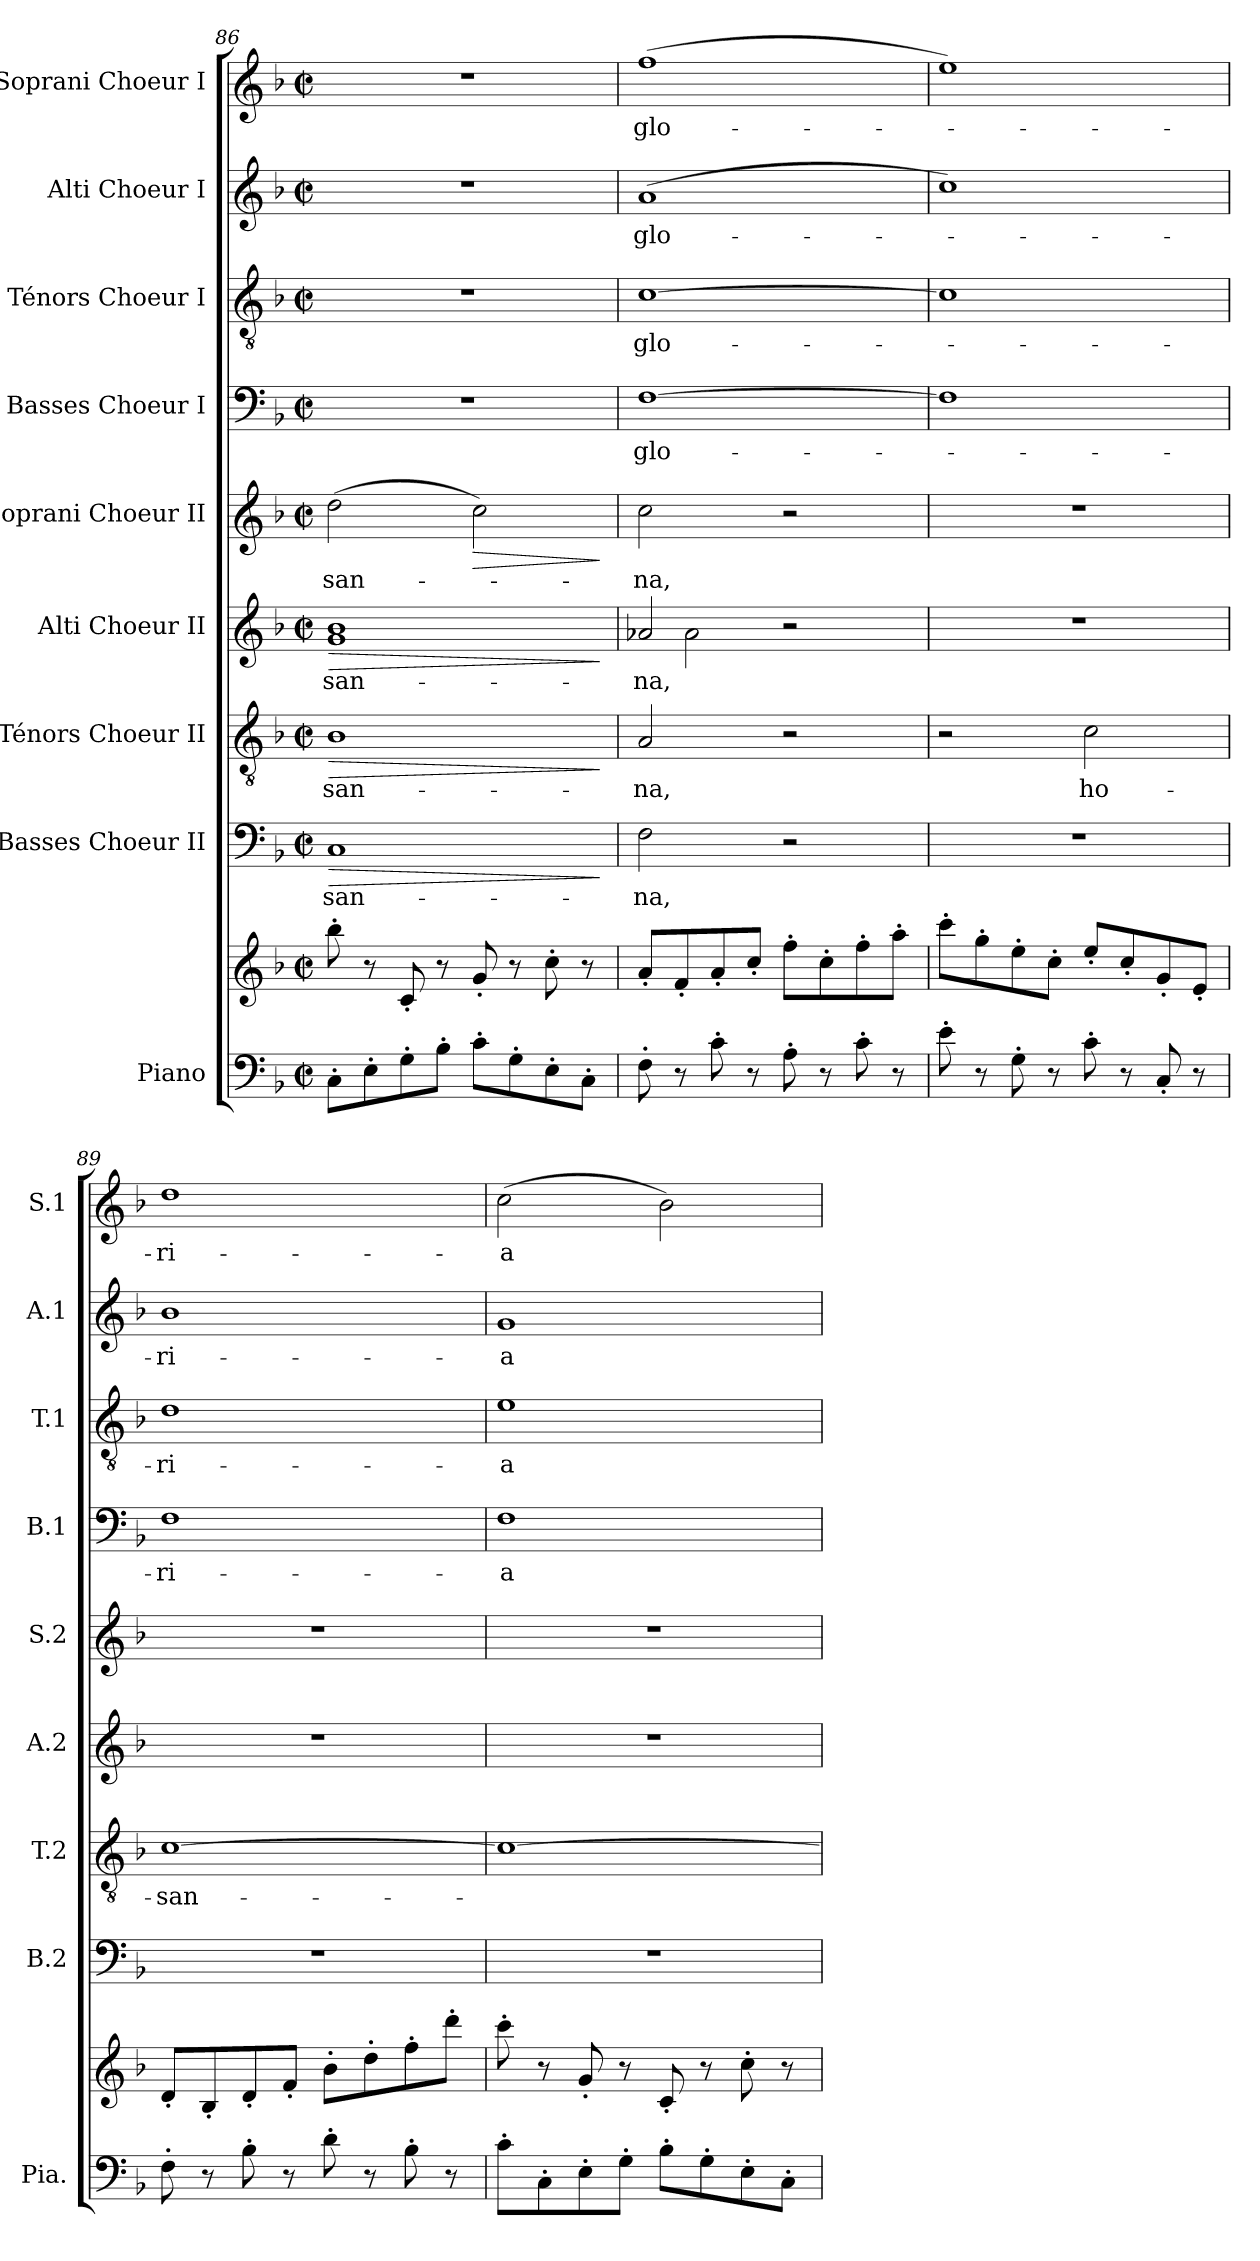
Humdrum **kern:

**kern	**kern	**kern	**text	**dynam	**kern	**text	**dynam	**kern	**text	**dynam	**kern	**text	**dynam	**kern	**text	**kern	**text	**kern	**text	**kern	**text
*part9	*part9	*part8	*part8	*part8	*part7	*part7	*part7	*part6	*part6	*part6	*part5	*part5	*part5	*part4	*part4	*part3	*part3	*part2	*part2	*part1	*part1
*staff10	*staff9	*staff8	*staff8	*staff8	*staff7	*staff7	*staff7	*staff6	*staff6	*staff6	*staff5	*staff5	*staff5	*staff4	*staff4	*staff3	*staff3	*staff2	*staff2	*staff1	*staff1
*I"Piano	*	*I"Basses Choeur II	*	*	*I"Ténors Choeur II	*	*	*I"Alti Choeur II	*	*	*I"Soprani Choeur II	*	*	*I"Basses Choeur I	*	*I"Ténors Choeur I	*	*I"Alti Choeur I	*	*I"Soprani Choeur I	*
*I'Pia.	*	*I'B.2	*	*	*I'T.2	*	*	*I'A.2	*	*	*I'S.2	*	*	*I'B.1	*	*I'T.1	*	*I'A.1	*	*I'S.1	*
*clefF4	*clefG2	*clefF4	*	*	*clefGv2	*	*	*clefG2	*	*	*clefG2	*	*	*clefF4	*	*clefGv2	*	*clefG2	*	*clefG2	*
*	*	*	*	*	*	*	*	*ITrd2c3	*	*	*	*	*	*	*	*	*	*	*	*	*
*k[b-]	*k[b-]	*k[b-]	*	*	*k[b-]	*	*	*k[f#c#]	*	*	*k[b-]	*	*	*k[b-]	*	*k[b-]	*	*k[b-]	*	*k[b-]	*
*M2/2	*M2/2	*M2/2	*	*	*M2/2	*	*	*M2/2	*	*	*M2/2	*	*	*M2/2	*	*M2/2	*	*M2/2	*	*M2/2	*
*met(c|)	*met(c|)	*met(c|)	*	*	*met(c|)	*	*	*met(c|)	*	*	*met(c|)	*	*	*met(c|)	*	*met(c|)	*	*met(c|)	*	*met(c|)	*
=86	=86	=86	=86	=86	=86	=86	=86	=86	=86	=86	=86	=86	=86	=86	=86	=86	=86	=86	=86	=86	=86
!	!	!	!	!LO:HP:b	!	!	!LO:HP:b	!	!	!LO:HP:b	!	!	!	!	!	!	!	!	!	!	!
*	*	*	*	*	*	*	*	*^	*	*	*	*	*	*	*	*	*	*	*	*	*
8C'\L	8bb-'\	1C	-san-	>	1B-	-san-	>	1gi	1ei	-san-	>	(2dd\	-san-	.	1r	.	1r	.	1r	.	1r	.
8E'\	8r	.	.	.	.	.	.	.	.	.	.	.	.	.	.	.	.	.	.	.	.	.
8G'\	8c'/	.	.	.	.	.	.	.	.	.	.	.	.	.	.	.	.	.	.	.	.	.
8B-'\J	8r	.	.	.	.	.	.	.	.	.	.	.	.	.	.	.	.	.	.	.	.	.
!	!	!	!	!	!	!	!	!	!	!	!	!	!	!LO:HP:b	!	!	!	!	!	!	!	!
8c'\L	8g'/	.	.	.	.	.	.	.	.	.	.	2cc\)	.	>	.	.	.	.	.	.	.	.
8G'\	8r	.	.	.	.	.	.	.	.	.	.	.	.	.	.	.	.	.	.	.	.	.
8E'\	8cc'\	.	.	.	.	.	.	.	.	.	.	.	.	.	.	.	.	.	.	.	.	.
8C'\J	8r	.	.	.	.	.	.	.	.	.	.	.	.	.	.	.	.	.	.	.	.	.
*	*	*	*	*	*	*	*	*v	*v	*	*	*	*	*	*	*	*	*	*	*	*	*
.	.	.	.	]	.	.	]	.	.	]	.	.	]	.	.	.	.	.	.	.	.
!!LO:PB:g=z
=87	=87	=87	=87	=87	=87	=87	=87	=87	=87	=87	=87	=87	=87	=87	=87	=87	=87	=87	=87	=87	=87
*	*	*	*	*	*	*	*	*^	*	*	*	*	*	*	*	*	*	*	*	*	*
8F'\	8a'/L	2F\	-na,	.	2A/	-na,	.	2fni/	2fi\	-na,	.	2cc\	-na,	.	[1F	glo-	[1c	glo-	(>1ai	glo-	(1ff	glo-
8r	8f'/	.	.	.	.	.	.	.	.	.	.	.	.	.	.	.	.	.	.	.	.	.
8c'\	8a'/	.	.	.	.	.	.	.	.	.	.	.	.	.	.	.	.	.	.	.	.	.
8r	8cc'/J	.	.	.	.	.	.	.	.	.	.	.	.	.	.	.	.	.	.	.	.	.
8A'\	8ff'\L	2r	.	.	2r	.	.	2r	2ryy	.	.	2r	.	.	.	.	.	.	.	.	.	.
8r	8cc'\	.	.	.	.	.	.	.	.	.	.	.	.	.	.	.	.	.	.	.	.	.
8c'\	8ff'\	.	.	.	.	.	.	.	.	.	.	.	.	.	.	.	.	.	.	.	.	.
8r	8aa'\J	.	.	.	.	.	.	.	.	.	.	.	.	.	.	.	.	.	.	.	.	.
*	*	*	*	*	*	*	*	*v	*v	*	*	*	*	*	*	*	*	*	*	*	*	*
=88	=88	=88	=88	=88	=88	=88	=88	=88	=88	=88	=88	=88	=88	=88	=88	=88	=88	=88	=88	=88	=88
8e'\	8ccc'\L	1r	.	.	2r	.	.	1r	.	.	1r	.	.	1F]	.	1c]	.	1cci)	.	1ee)	.
8r	8gg'\	.	.	.	.	.	.	.	.	.	.	.	.	.	.	.	.	.	.	.	.
8G'\	8ee'\	.	.	.	.	.	.	.	.	.	.	.	.	.	.	.	.	.	.	.	.
8r	8cc'\J	.	.	.	.	.	.	.	.	.	.	.	.	.	.	.	.	.	.	.	.
8c'\	8ee'/L	.	.	.	2c\	ho-	.	.	.	.	.	.	.	.	.	.	.	.	.	.	.
8r	8cc'/	.	.	.	.	.	.	.	.	.	.	.	.	.	.	.	.	.	.	.	.
8C'/	8g'/	.	.	.	.	.	.	.	.	.	.	.	.	.	.	.	.	.	.	.	.
8r	8e'/J	.	.	.	.	.	.	.	.	.	.	.	.	.	.	.	.	.	.	.	.
=89	=89	=89	=89	=89	=89	=89	=89	=89	=89	=89	=89	=89	=89	=89	=89	=89	=89	=89	=89	=89	=89
8F'\	8d'/L	1r	.	.	[1c	-san-	.	1r	.	.	1r	.	.	1F	-ri-	1d	-ri-	1b-i	-ri-	1dd	-ri-
8r	8B-'/	.	.	.	.	.	.	.	.	.	.	.	.	.	.	.	.	.	.	.	.
8B-'\	8d'/	.	.	.	.	.	.	.	.	.	.	.	.	.	.	.	.	.	.	.	.
8r	8f'/J	.	.	.	.	.	.	.	.	.	.	.	.	.	.	.	.	.	.	.	.
8d'\	8b-'\L	.	.	.	.	.	.	.	.	.	.	.	.	.	.	.	.	.	.	.	.
8r	8dd'\	.	.	.	.	.	.	.	.	.	.	.	.	.	.	.	.	.	.	.	.
8B-'\	8ff'\	.	.	.	.	.	.	.	.	.	.	.	.	.	.	.	.	.	.	.	.
8r	8ddd'\J	.	.	.	.	.	.	.	.	.	.	.	.	.	.	.	.	.	.	.	.
=90	=90	=90	=90	=90	=90	=90	=90	=90	=90	=90	=90	=90	=90	=90	=90	=90	=90	=90	=90	=90	=90
8c'\L	8ccc'\	1r	.	.	1c_	.	.	1r	.	.	1r	.	.	1F	-a	1e	-a	1gi	-a	(2cc\	-a
8C'\	8r	.	.	.	.	.	.	.	.	.	.	.	.	.	.	.	.	.	.	.	.
8E'\	8g'/	.	.	.	.	.	.	.	.	.	.	.	.	.	.	.	.	.	.	.	.
8G'\J	8r	.	.	.	.	.	.	.	.	.	.	.	.	.	.	.	.	.	.	.	.
8B-'\L	8c'/	.	.	.	.	.	.	.	.	.	.	.	.	.	.	.	.	.	.	2b-\)	.
8G'\	8r	.	.	.	.	.	.	.	.	.	.	.	.	.	.	.	.	.	.	.	.
8E'\	8cc'\	.	.	.	.	.	.	.	.	.	.	.	.	.	.	.	.	.	.	.	.
8C'\J	8r	.	.	.	.	.	.	.	.	.	.	.	.	.	.	.	.	.	.	.	.
=	=	=	=	=	=	=	=	=	=	=	=	=	=	=	=	=	=	=	=	=	=
*-	*-	*-	*-	*-	*-	*-	*-	*-	*-	*-	*-	*-	*-	*-	*-	*-	*-	*-	*-	*-	*-
